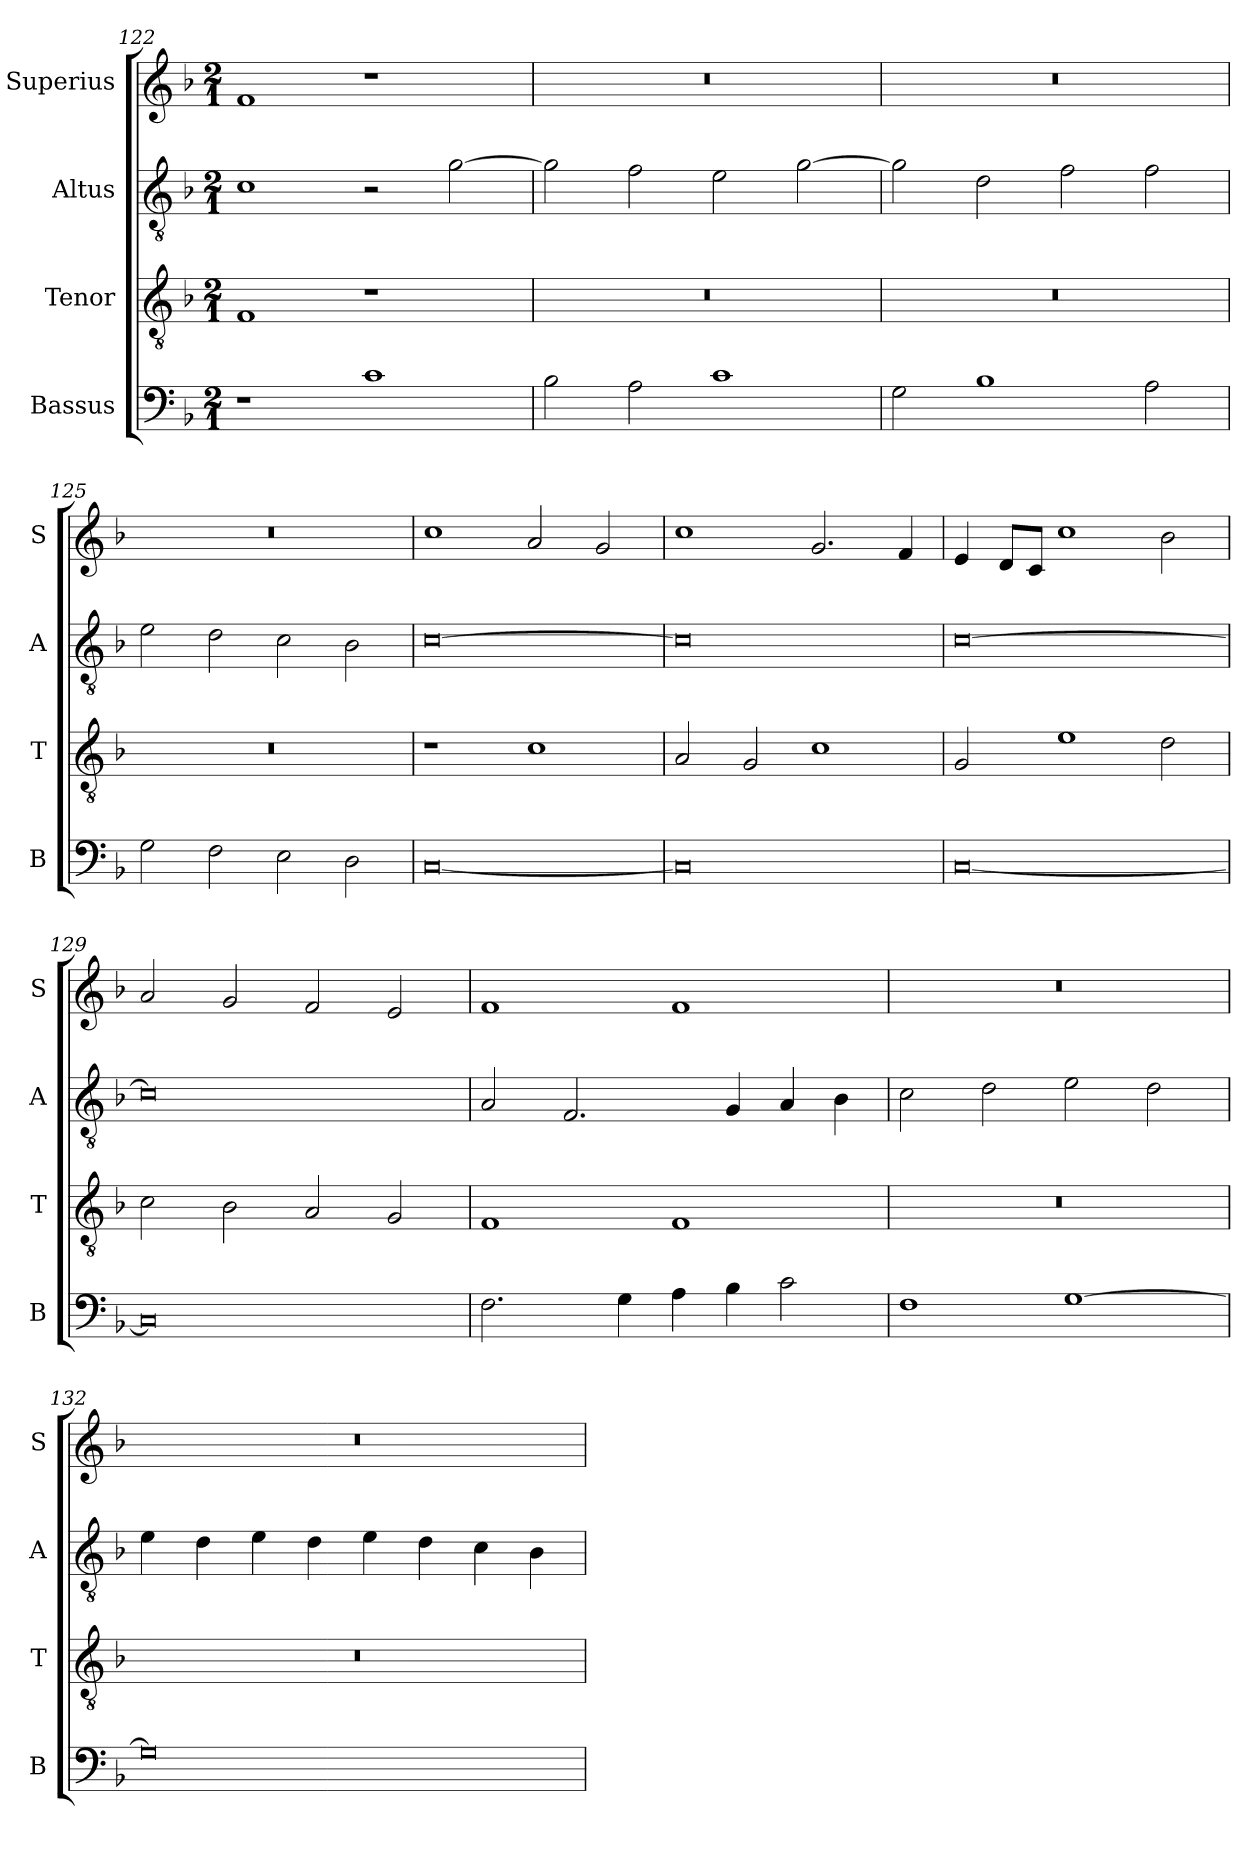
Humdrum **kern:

**kern	**kern	**kern	**kern
*part4	*part3	*part2	*part1
*staff4	*staff3	*staff2	*staff1
*I"Bassus	*I"Tenor	*I"Altus	*I"Superius
*I'B	*I'T	*I'A	*I'S
*clefF4	*clefGv2	*clefGv2	*clefG2
*k[b-]	*k[b-]	*k[b-]	*k[b-]
*M2/1	*M2/1	*M2/1	*M2/1
=122	=122	=122	=122
1r	1F	1c	1f
1c	1r	2r	1r
.	.	[2g\	.
=123	=123	=123	=123
2B-\	0r	2g\]	0r
2A\	.	2f\	.
1c	.	2e\	.
.	.	[2g\	.
=124	=124	=124	=124
2G\	0r	2g\]	0r
1B-	.	2d\	.
.	.	2f\	.
2A\	.	2f\	.
=125	=125	=125	=125
2G\	0r	2e\	0r
2F\	.	2d\	.
2E\	.	2c\	.
2D\	.	2B-\	.
=126	=126	=126	=126
[0C	1r	[0c	1cc
.	1c	.	2a/
.	.	.	2g/
=127	=127	=127	=127
0C]	2A/	0c]	1cc
.	2G/	.	.
.	1c	.	2.g/
.	.	.	4f/
=128	=128	=128	=128
[0C	2G/	[0c	4e/
.	.	.	8d/L
.	.	.	8c/J
.	1e	.	1cc
.	2d\	.	2b-\
=129	=129	=129	=129
0C]	2c\	0c]	2a/
.	2B-\	.	2g/
.	2A/	.	2f/
.	2G/	.	2e/
=130	=130	=130	=130
2.F\	1F	2A/	1f
.	.	2.F/	.
4G\	.	.	.
4A\	1F	.	1f
4B-\	.	4G/	.
2c\	.	4A/	.
.	.	4B-\	.
=131	=131	=131	=131
1F	0r	2c\	0r
.	.	2d\	.
[1G	.	2e\	.
.	.	2d\	.
=132	=132	=132	=132
0G]	0r	4e\	0r
.	.	4d\	.
.	.	4e\	.
.	.	4d\	.
.	.	4e\	.
.	.	4d\	.
.	.	4c\	.
.	.	4B-\	.
=	=	=	=
*-	*-	*-	*-
